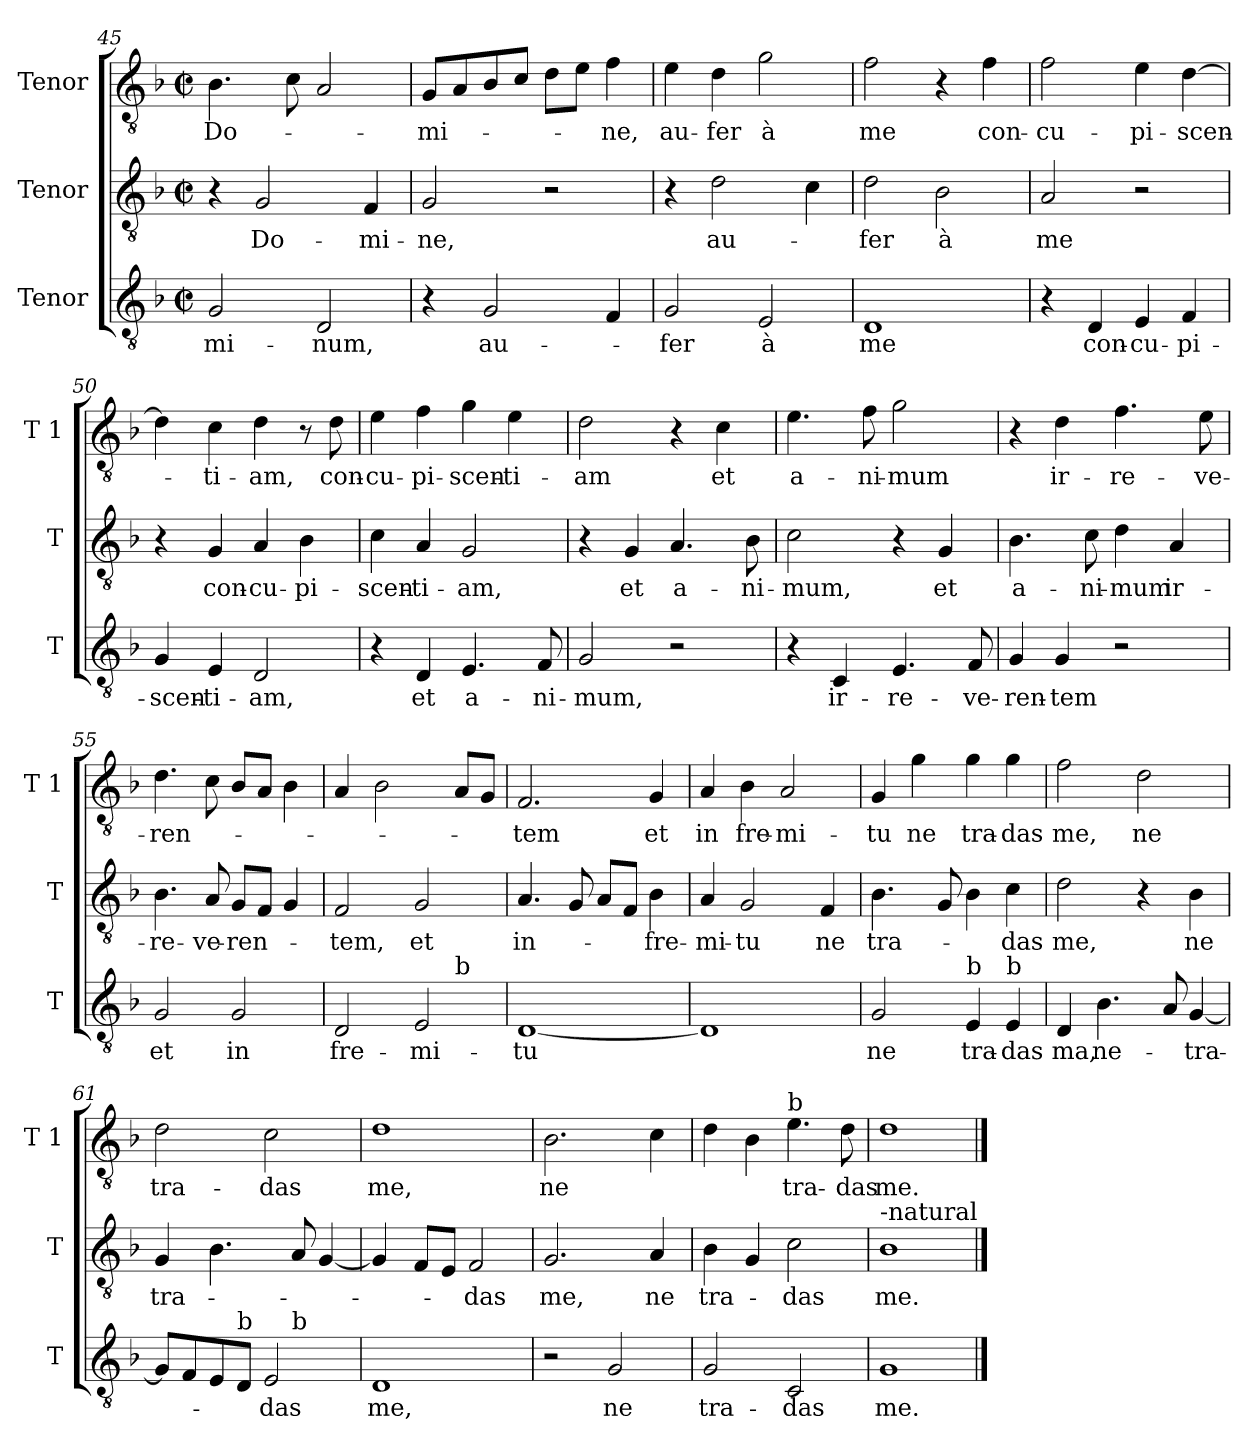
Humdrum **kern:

**kern	**text	**kern	**text	**kern	**text
*part3	*part3	*part2	*part2	*part1	*part1
*staff3	*staff3	*staff2	*staff2	*staff1	*staff1
*I"Tenor	*	*I"Tenor	*	*I"Tenor	*
*I'T	*	*I'T	*	*I'T 1	*
*clefGv2	*	*clefGv2	*	*clefGv2	*
*k[b-]	*	*k[b-]	*	*k[b-]	*
*F:	*	*F:	*	*F:	*
*M2/2	*	*M2/2	*	*M2/2	*
*met(c|)	*	*met(c|)	*	*met(c|)	*
=45	=45	=45	=45	=45	=45
!	!LO:LY:b	!	!	!	!LO:LY:b
2G/	-mi-	4r	.	4.B-\	Do-
!	!	!	!LO:LY:b	!	!
.	.	2G/	Do-	.	.
.	.	.	.	8c\	.
!	!LO:LY:b	!	!	!	!
2D/	-num,	.	.	2A/	.
!	!	!	!LO:LY:b	!	!
.	.	4F/	-mi-	.	.
=46	=46	=46	=46	=46	=46
!	!	!	!LO:LY:b	!	!LO:LY:b
4r	.	2G/	-ne,	8G/L	-mi-
.	.	.	.	8A/	.
!	!LO:LY:b	!	!	!	!
2G/	au-	.	.	8B-/	.
.	.	.	.	8c/J	.
.	.	2r	.	8d\L	.
.	.	.	.	8e\J	.
!	!	!	!	!	!LO:LY:b
4F/	.	.	.	4f\	-ne,
=47	=47	=47	=47	=47	=47
!	!LO:LY:b	!	!	!	!LO:LY:b
2G/	-fer	4r	.	4e\	au-
!	!	!	!LO:LY:b	!	!LO:LY:b
.	.	2d\	au-	4d\	-fer
!	!LO:LY:b	!	!	!	!LO:LY:b
2E/	à	.	.	2g\	à
.	.	4c\	.	.	.
!!LO:LB:g=z
=48	=48	=48	=48	=48	=48
!	!LO:LY:b	!	!LO:LY:b	!	!LO:LY:b
1D	me	2d\	-fer	2f\	me
!	!	!	!LO:LY:b	!	!
.	.	2B-\	à	4r	.
!	!	!	!	!	!LO:LY:b
.	.	.	.	4f\	con-
=49	=49	=49	=49	=49	=49
!	!	!	!LO:LY:b	!	!LO:LY:b
4r	.	2A/	me	2f\	-cu-
!	!LO:LY:b	!	!	!	!
4D/	con-	.	.	.	.
!	!LO:LY:b	!	!	!	!LO:LY:b
4E/	-cu-	2r	.	4e\	-pi-
!	!LO:LY:b	!	!	!	!LO:LY:b
4F/	-pi-	.	.	[4d\	-scen-
=50	=50	=50	=50	=50	=50
!	!LO:LY:b	!	!	!	!
4G/	-scen-	4r	.	4d\]	.
!	!LO:LY:b	!	!LO:LY:b	!	!LO:LY:b
4E/	-ti-	4G/	con-	4c\	-ti-
!	!LO:LY:b	!	!LO:LY:b	!	!LO:LY:b
2D/	-am,	4A/	-cu-	4d\	-am,
!	!	!	!LO:LY:b	!	!
.	.	4B-\	-pi-	8r	.
!	!	!	!	!	!LO:LY:b
.	.	.	.	8d\	con-
=51	=51	=51	=51	=51	=51
!	!	!	!LO:LY:b	!	!LO:LY:b
4r	.	4c\	-scen-	4e\	-cu-
!	!LO:LY:b	!	!LO:LY:b	!	!LO:LY:b
4D/	et	4A/	-ti-	4f\	-pi-
!	!LO:LY:b	!	!LO:LY:b	!	!LO:LY:b
4.E/	a-	2G/	-am,	4g\	-scen-
!	!	!	!	!	!LO:LY:b
.	.	.	.	4e\	-ti-
!	!LO:LY:b	!	!	!	!
8F/	-ni-	.	.	.	.
=52	=52	=52	=52	=52	=52
!	!LO:LY:b	!	!	!	!LO:LY:b
2G/	-mum,	4r	.	2d\	-am
!	!	!	!LO:LY:b	!	!
.	.	4G/	et	.	.
!	!	!	!LO:LY:b	!	!
2r	.	4.A/	a-	4r	.
!	!	!	!	!	!LO:LY:b
.	.	.	.	4c\	et
!	!	!	!LO:LY:b	!	!
.	.	8B-\	-ni-	.	.
=53	=53	=53	=53	=53	=53
!	!	!	!LO:LY:b	!	!LO:LY:b
4r	.	2c\	-mum,	4.e\	a-
!	!LO:LY:b	!	!	!	!
4C/	ir-	.	.	.	.
!	!	!	!	!	!LO:LY:b
.	.	.	.	8f\	-ni-
!	!LO:LY:b	!	!	!	!LO:LY:b
4.E/	-re-	4r	.	2g\	-mum
!	!	!	!LO:LY:b	!	!
.	.	4G/	et	.	.
!	!LO:LY:b	!	!	!	!
8F/	-ve-	.	.	.	.
!!LO:LB:g=z
=54	=54	=54	=54	=54	=54
!	!LO:LY:b	!	!LO:LY:b	!	!
4G/	-ren-	4.B-\	a-	4r	.
!	!LO:LY:b	!	!	!	!LO:LY:b
4G/	-tem	.	.	4d\	ir-
!	!	!	!LO:LY:b	!	!
.	.	8c\	-ni-	.	.
!	!	!	!LO:LY:b	!	!LO:LY:b
2r	.	4d\	-mum	4.f\	-re-
!	!	!	!LO:LY:b	!	!
.	.	4A/	ir-	.	.
!	!	!	!	!	!LO:LY:b
.	.	.	.	8e\	-ve-
=55	=55	=55	=55	=55	=55
!	!LO:LY:b	!	!LO:LY:b	!	!LO:LY:b
2G/	et	4.B-\	-re-	4.d\	-ren-
!	!	!	!LO:LY:b	!	!
.	.	8A/	-ve-	8c\	.
!	!LO:LY:b	!	!LO:LY:b	!	!
2G/	in	8G/L	-ren-	8B-/L	.
.	.	8F/J	.	8A/J	.
.	.	4G/	.	4B-\	.
=56	=56	=56	=56	=56	=56
!	!LO:LY:b	!	!LO:LY:b	!	!
*^	*	*	*	*	*
2D/	2.ryy	fre-	2F/	-tem,	4A/	.
.	.	.	.	.	2B-\	.
!	!	!LO:LY:b	!	!LO:LY:b	!	!
2E/	.	-mi-	2G/	et	.	.
!	!LO:TX:a:t=b	!	!	!	!	!
.	4ryy	.	.	.	8A/L	.
.	.	.	.	.	8G/J	.
=57	=57	=57	=57	=57	=57	=57
!	!	!LO:LY:b	!	!LO:LY:b	!	!LO:LY:b
*v	*v	*	*	*	*	*
[1D	-tu	4.A/	in-	2.F/	-tem
.	.	8G/	.	.	.
.	.	8A/L	.	.	.
.	.	8F/J	.	.	.
!	!	!	!LO:LY:b	!	!LO:LY:b
.	.	4B-\	-fre-	4G/	et
=58	=58	=58	=58	=58	=58
!	!	!	!LO:LY:b	!	!LO:LY:b
1D]	.	4A/	-mi-	4A/	in
!	!	!	!LO:LY:b	!	!LO:LY:b
.	.	2G/	-tu	4B-\	fre-
!	!	!	!	!	!LO:LY:b
.	.	.	.	2A/	-mi-
!	!	!	!LO:LY:b	!	!
.	.	4F/	ne	.	.
=59	=59	=59	=59	=59	=59
!	!LO:LY:b	!	!LO:LY:b	!	!LO:LY:b
2G/	ne	4.B-\	tra-	4G/	-tu
!	!	!	!	!	!LO:LY:b
.	.	.	.	4g\	ne
.	.	8G/	.	.	.
!LO:TX:a:t=b	!	!	!	!	!
!	!LO:LY:b	!	!	!	!LO:LY:b
4E/	tra-	4B-\	.	4g\	tra-
!LO:TX:a:t=b	!	!	!	!	!
!	!LO:LY:b	!	!LO:LY:b	!	!LO:LY:b
4E/	-das	4c\	-das	4g\	-das
!!LO:LB:g=z
=60	=60	=60	=60	=60	=60
!	!LO:LY:b	!	!LO:LY:b	!	!LO:LY:b
4D/	ma,	2d\	me,	2f\	me,
!	!LO:LY:b	!	!	!	!
4.B-\	ne-	.	.	.	.
!	!	!	!	!	!LO:LY:b
.	.	4r	.	2d\	ne
8A/	.	.	.	.	.
!	!LO:LY:b	!	!LO:LY:b	!	!
[4G/	-tra-	4B-\	ne	.	.
=61	=61	=61	=61	=61	=61
!	!	!	!LO:LY:b	!	!LO:LY:b
*^	*	*	*	*	*
8G/L]	2ryy	.	4G/	tra-	2d\	tra-
8F/	.	.	.	.	.	.
8E/	.	.	4.B-\	.	.	.
!LO:TX:a:t=b	!	!	!	!	!	!
8D/J	.	.	.	.	.	.
!	!	!LO:LY:b	!	!	!	!LO:LY:b
2E/	8ryy	-das	.	.	2c\	-das
!	!LO:TX:a:t=b	!	!	!	!	!
.	4.ryy	.	8A/	.	.	.
.	.	.	[4G/	.	.	.
=62	=62	=62	=62	=62	=62	=62
!	!	!LO:LY:b	!	!	!	!LO:LY:b
*v	*v	*	*	*	*	*
1D	me,	4G/]	.	1d	me,
.	.	8F/L	.	.	.
.	.	8E/J	.	.	.
!	!	!	!LO:LY:b	!	!
.	.	2F/	-das	.	.
=63	=63	=63	=63	=63	=63
!	!	!	!LO:LY:b	!	!LO:LY:b
2r	.	2.G/	me,	2.B-\	ne
!	!LO:LY:b	!	!	!	!
2G/	ne	.	.	.	.
!	!	!	!LO:LY:b	!	!
.	.	4A/	ne	4c\	.
=64	=64	=64	=64	=64	=64
!	!LO:LY:b	!	!LO:LY:b	!	!
2G/	tra-	4B-\	tra-	4d\	.
.	.	4G/	.	4B-\	.
!	!	!	!	!LO:TX:a:t=b	!
!	!LO:LY:b	!	!LO:LY:b	!	!LO:LY:b
2C/	-das	2c\	-das	4.e\	tra-
!	!	!	!	!	!LO:LY:b
.	.	.	.	8d\	-das
=65	=65	=65	=65	=65	=65
!	!	!LO:TX:a:t=-natural	!	!	!
!	!LO:LY:b	!	!LO:LY:b	!	!LO:LY:b
1G	me.	1B-	me.	1d	me.
==	==	==	==	==	==
*-	*-	*-	*-	*-	*-
